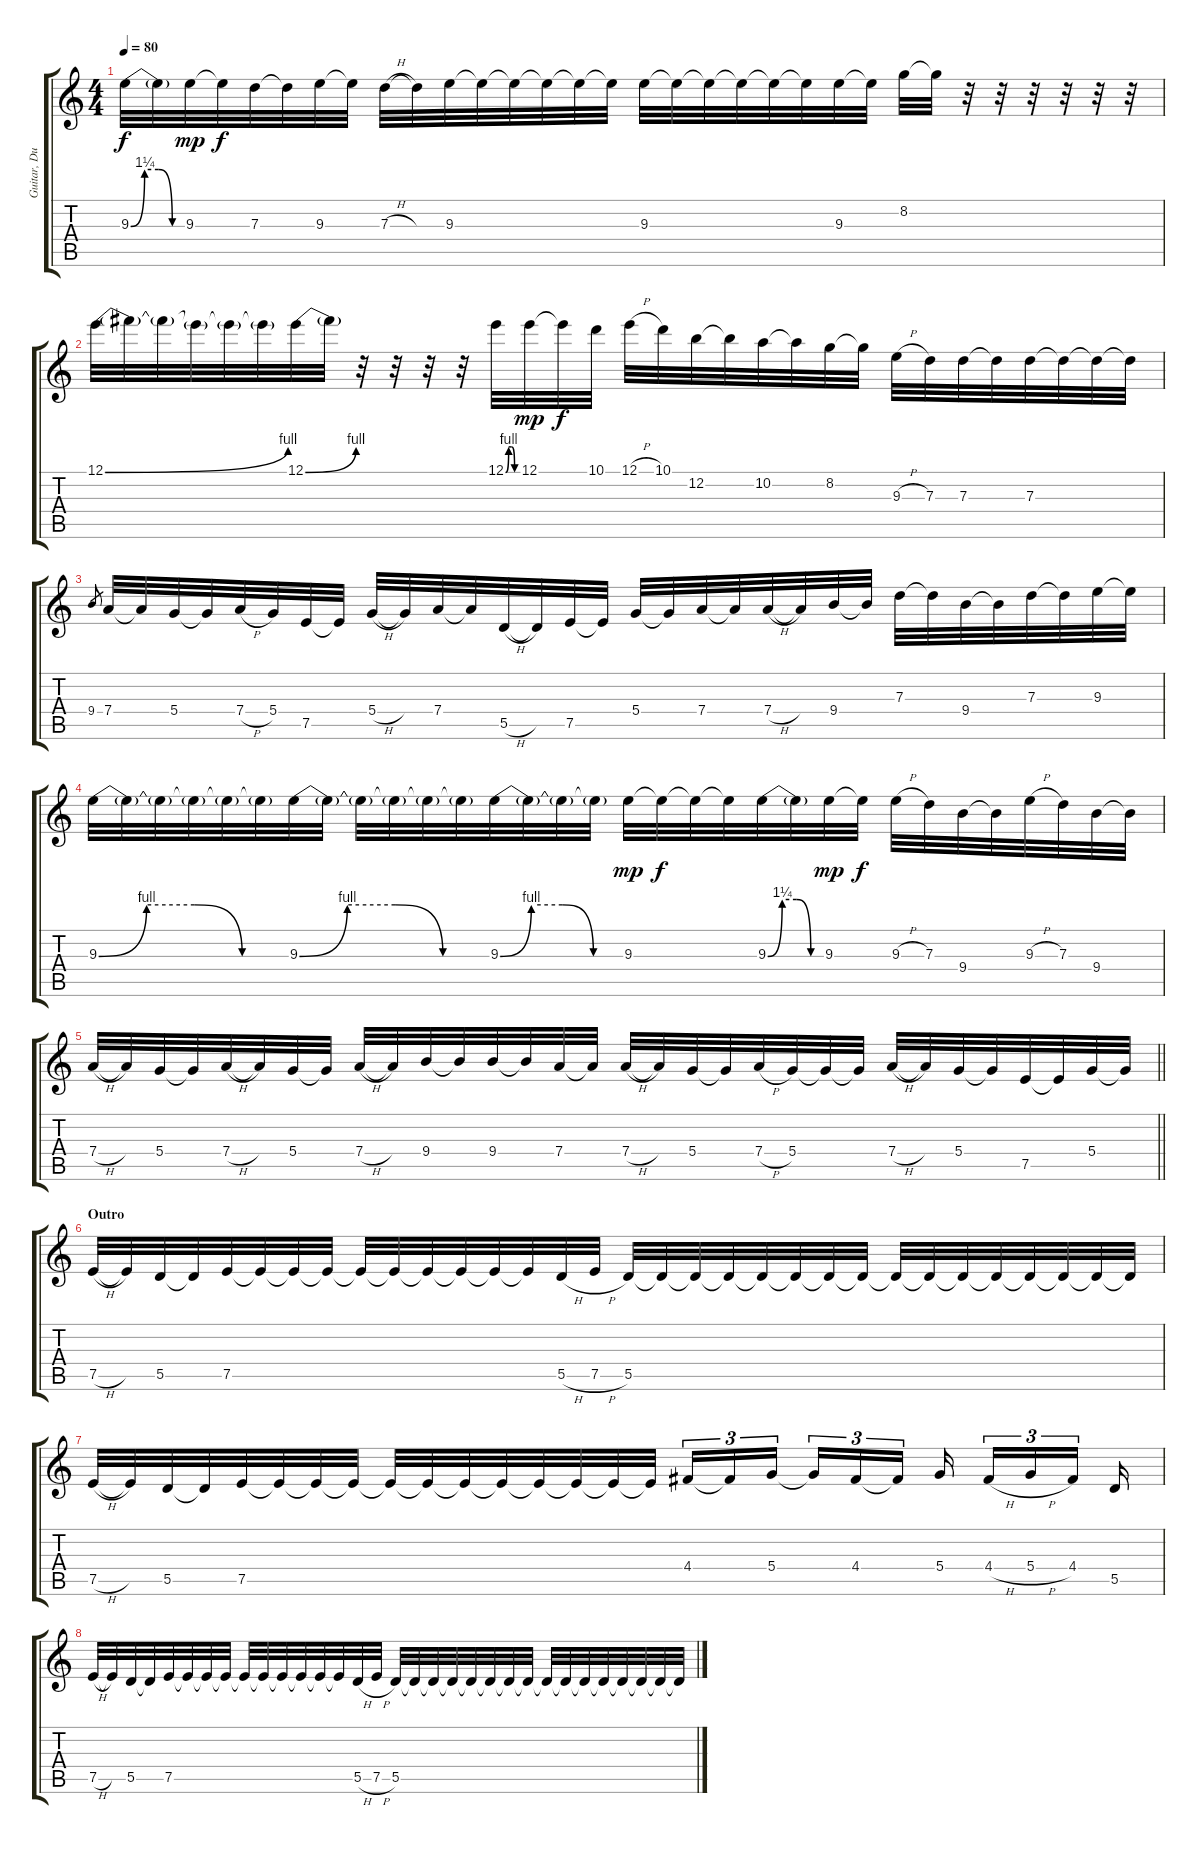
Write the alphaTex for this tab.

\track ("Guitar, Dubs" "Guitar, Du") {instrument overdrivenguitar}
\staff {score tabs}
\tuning (E4 B3 G3 D3 A2 E2) {hide}
\ts (4 4)
\tempo 80
\clef g2
\ks c
9.3{be (custom 0 0 15 5 30 5 45 0 60 0)}.32{dy f} 9.3{t}.32 9.3.32{dy mp} 9.3{t}.32{dy f} 7.3.32 7.3{t}.32 9.3.32 9.3{t}.32 7.3{h}.32 7.3{t}.32 9.3.32 9.3{t}.32 9.3{t}.32 9.3{t}.32 9.3{t}.32 9.3{t}.32 9.3.32 9.3{t}.32 9.3{t}.32 9.3{t}.32 9.3{t}.32 9.3{t}.32 9.3.32 9.3{t}.32 8.2.32 8.2{t}.32 r.32 r.32 r.32 r.32 r.32 r.32 |
12.1{be (bend 0 0 60 4)}.32 12.1{t}.32 12.1{t}.32 12.1{t}.32 12.1{t}.32 12.1{t}.32 12.1{be (bend 0 0 60 4)}.32 12.1{t}.32 r.32 r.32 r.32 r.32 12.1{be (custom 0 0 15 4 30 4 45 0 60 0)}.32 12.1.32{dy mp} 12.1{t}.32{dy f} 10.1.32 12.1{h}.32 10.1.32 12.2.32 12.2{t}.32 10.2.32 10.2{t}.32 8.2.32 8.2{t}.32 9.3{h}.32 7.3.32 7.3.32 7.3{t}.32 7.3.32 7.3{t}.32 7.3{t}.32 7.3{t}.32 |
9.4.8{gr} 7.4.32 7.4{t}.32 5.4.32 5.4{t}.32 7.4{h}.32 5.4.32 7.5.32 7.5{t}.32 5.4{h}.32 5.4{t}.32 7.4.32 7.4{t}.32 5.5{h}.32 5.5{t}.32 7.5.32 7.5{t}.32 5.4.32 5.4{t}.32 7.4.32 7.4{t}.32 7.4{h}.32 7.4{t}.32 9.4.32 9.4{t}.32 7.3.32 7.3{t}.32 9.4.32 9.4{t}.32 7.3.32 7.3{t}.32 9.3.32 9.3{t}.32 |
9.3{be (custom 0 0 15 4 30 4 45 0 60 0)}.32 9.3{t}.32 9.3{t}.32 9.3{t}.32 9.3{t}.32 9.3{t}.32 9.3{be (custom 0 0 15 4 30 4 45 0 60 0)}.32 9.3{t}.32 9.3{t}.32 9.3{t}.32 9.3{t}.32 9.3{t}.32 9.3{be (custom 0 0 15 4 30 4 45 0 60 0)}.32 9.3{t}.32 9.3{t}.32 9.3{t}.32 9.3.32{dy mp} 9.3{t}.32{dy f} 9.3{t}.32 9.3{t}.32 9.3{be (custom 0 0 15 5 30 5 45 0 60 0)}.32 9.3{t}.32 9.3.32{dy mp} 9.3{t}.32{dy f} 9.3{h}.32 7.3.32 9.4.32 9.4{t}.32 9.3{h}.32 7.3.32 9.4.32 9.4{t}.32 |
\barLineRight lightlight
7.4{h}.32 7.4{t}.32 5.4.32 5.4{t}.32 7.4{h}.32 7.4{t}.32 5.4.32 5.4{t}.32 7.4{h}.32 7.4{t}.32 9.4.32 9.4{t}.32 9.4.32 9.4{t}.32 7.4.32 7.4{t}.32 7.4{h}.32 7.4{t}.32 5.4.32 5.4{t}.32 7.4{h}.32 5.4.32 5.4{t}.32 5.4{t}.32 7.4{h}.32 7.4{t}.32 5.4.32 5.4{t}.32 7.5.32 7.5{t}.32 5.4.32 5.4{t}.32 |
\section ("" "Outro")
7.5{h}.32 7.5{t}.32 5.5.32 5.5{t}.32 7.5.32 7.5{t}.32 7.5{t}.32 7.5{t}.32 7.5{t}.32 7.5{t}.32 7.5{t}.32 7.5{t}.32 7.5{t}.32 7.5{t}.32 5.5{h}.32 7.5{h}.32 5.5.32 5.5{t}.32 5.5{t}.32 5.5{t}.32 5.5{t}.32 5.5{t}.32 5.5{t}.32 5.5{t}.32 5.5{t}.32 5.5{t}.32 5.5{t}.32 5.5{t}.32 5.5{t}.32 5.5{t}.32 5.5{t}.32 5.5{t}.32 |
7.5{h}.32 7.5{t}.32 5.5.32 5.5{t}.32 7.5.32 7.5{t}.32 7.5{t}.32 7.5{t}.32 7.5{t}.32 7.5{t}.32 7.5{t}.32 7.5{t}.32 7.5{t}.32 7.5{t}.32 7.5{t}.32 7.5{t}.32 4.4.16{tu (3 2)} 4.4{t}.16{tu (3 2)} 5.4.16{tu (3 2) beam splitsecondary} 5.4{t}.16{tu (3 2)} 4.4.16{tu (3 2)} 4.4{t}.16{tu (3 2)} 5.4.16{beam splitsecondary} 4.4{h}.16{tu (3 2)} 5.4{h}.16{tu (3 2)} 4.4.16{tu (3 2) beam splitsecondary} 5.5.16 |
7.5{h}.32 7.5{t}.32 5.5.32 5.5{t}.32 7.5.32 7.5{t}.32 7.5{t}.32 7.5{t}.32 7.5{t}.32 7.5{t}.32 7.5{t}.32 7.5{t}.32 7.5{t}.32 7.5{t}.32 5.5{h}.32 7.5{h}.32 5.5.32 5.5{t}.32 5.5{t}.32 5.5{t}.32 5.5{t}.32 5.5{t}.32 5.5{t}.32 5.5{t}.32 5.5{t}.32 5.5{t}.32 5.5{t}.32 5.5{t}.32 5.5{t}.32 5.5{t}.32 5.5{t}.32 5.5{t}.32
